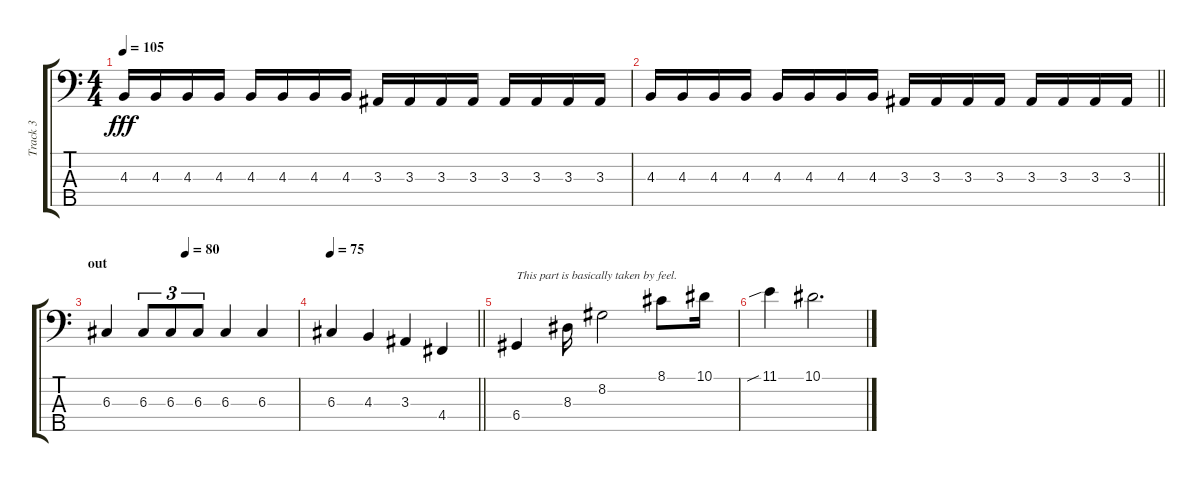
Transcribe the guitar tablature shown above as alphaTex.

\track ("Track 3" "Track 3") {instrument electricbassfinger}
\staff {score tabs}
\tuning (F2 C2 G1 D1 A0) {hide}
\ts (4 4)
\tempo 105
\clef f4
\ks c
4.3.16{dy fff} 4.3.16 4.3.16 4.3.16 4.3.16 4.3.16 4.3.16 4.3.16 3.3.16 3.3.16 3.3.16 3.3.16 3.3.16 3.3.16 3.3.16 3.3.16 |
\barLineRight lightlight
4.3.16 4.3.16 4.3.16 4.3.16 4.3.16 4.3.16 4.3.16 4.3.16 3.3.16 3.3.16 3.3.16 3.3.16 3.3.16 3.3.16 3.3.16 3.3.16 |
\section ("" "out")
\tempo (80 0.4166666666666667)
6.3.4 6.3.8{tu (3 2)} 6.3.8{tu (3 2)} 6.3.8{tu (3 2)} 6.3.4 6.3.4 |
\tempo 75
\barLineRight lightlight
6.3.4 4.3.4 3.3.4 4.4.4 |
6.4.4{txt "This part is basically taken by feel. "} 8.3.16 8.2.2 8.1.8 10.1.16 |
11.1{sib}.4 10.1.2{d}
